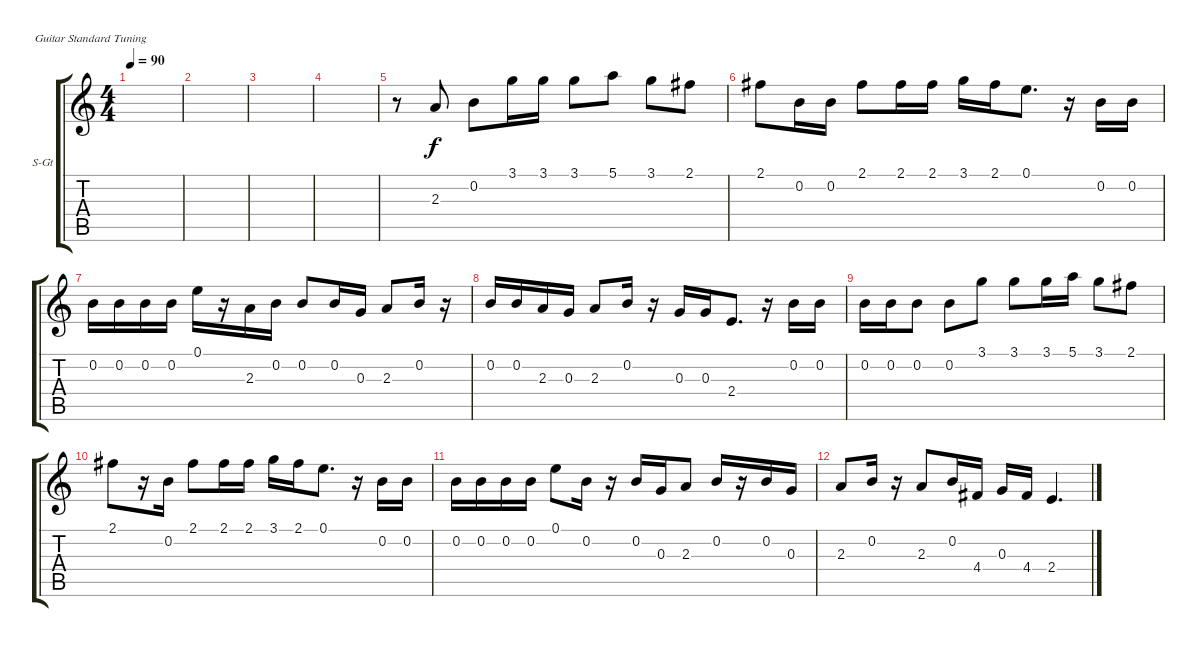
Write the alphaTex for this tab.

\defaultSystemsLayout 4
\bracketExtendMode groupsimilarinstruments
\firstSystemTrackNameOrientation horizontal
\otherSystemsTrackNameOrientation horizontal
\track ("Vocal" "S-Gt") {instrument acousticguitarsteel}
\staff {score tabs}
\tuning (E4 B3 G3 D3 A2 E2)
\ts (4 4)
\tempo 90
\clef g2
\ks c
|
|
|
|
r.8 2.3.8 0.2.8 3.1.16 3.1.16 3.1.8 5.1.8 3.1.8 2.1.8 |
2.1.8 0.2.16 0.2.16 2.1.8 2.1.16 2.1.16 3.1.16 2.1.16 0.1.8{d} r.16 0.2.16 0.2.16 |
0.2.16 0.2.16 0.2.16 0.2.16 0.1.16 r.16 2.3.16 0.2.16 0.2.8 0.2.16 0.3.16 2.3.8 0.2.16 r.16 |
0.2.16 0.2.16 2.3.16 0.3.16 2.3.8 0.2.16 r.16 0.3.16 0.3.16 2.4.8{d} r.16 0.2.16 0.2.16 |
0.2.16 0.2.16 0.2.8 0.2.8 3.1.8 3.1.8 3.1.16 5.1.16 3.1.8 2.1.8 |
2.1.8 r.16 0.2.16 2.1.8 2.1.16 2.1.16 3.1.16 2.1.16 0.1.8{d} r.16 0.2.16 0.2.16 |
0.2.16 0.2.16 0.2.16 0.2.16 0.1.8 0.2.16 r.16 0.2.16 0.3.16 2.3.8 0.2.16 r.16 0.2.16 0.3.16 |
2.3.8 0.2.16 r.16 2.3.8 0.2.16 4.4.16 0.3.16 4.4.16 2.4.4{d}
